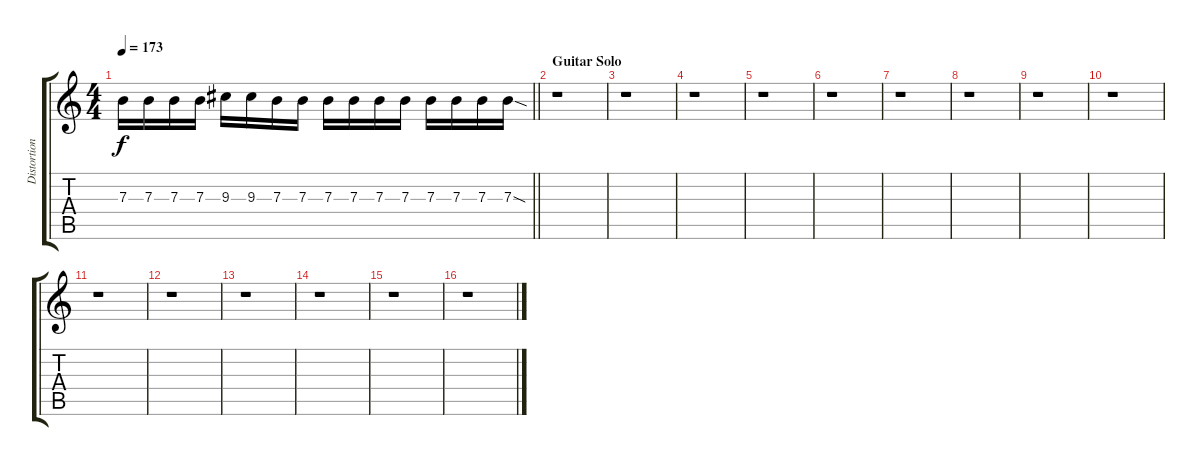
\track ("Distortion guitar" "Distortion") {instrument distortionguitar}
\staff {score tabs}
\tuning (Db4 Ab3 E3 B2 Gb2 B1) {hide}
\ts (4 4)
\tempo 173
\clef g2
\barLineRight lightlight
\ks c
7.3.16{dy f} 7.3.16 7.3.16 7.3.16 9.3.16 9.3.16 7.3.16 7.3.16 7.3.16 7.3.16 7.3.16 7.3.16 7.3.16 7.3.16 7.3.16 7.3{sod}.16 |
\section ("" "Guitar Solo")
r.1 |
r.1 |
r.1 |
r.1 |
r.1 |
r.1 |
r.1 |
r.1 |
r.1 |
r.1 |
r.1 |
r.1 |
r.1 |
r.1 |
r.1
